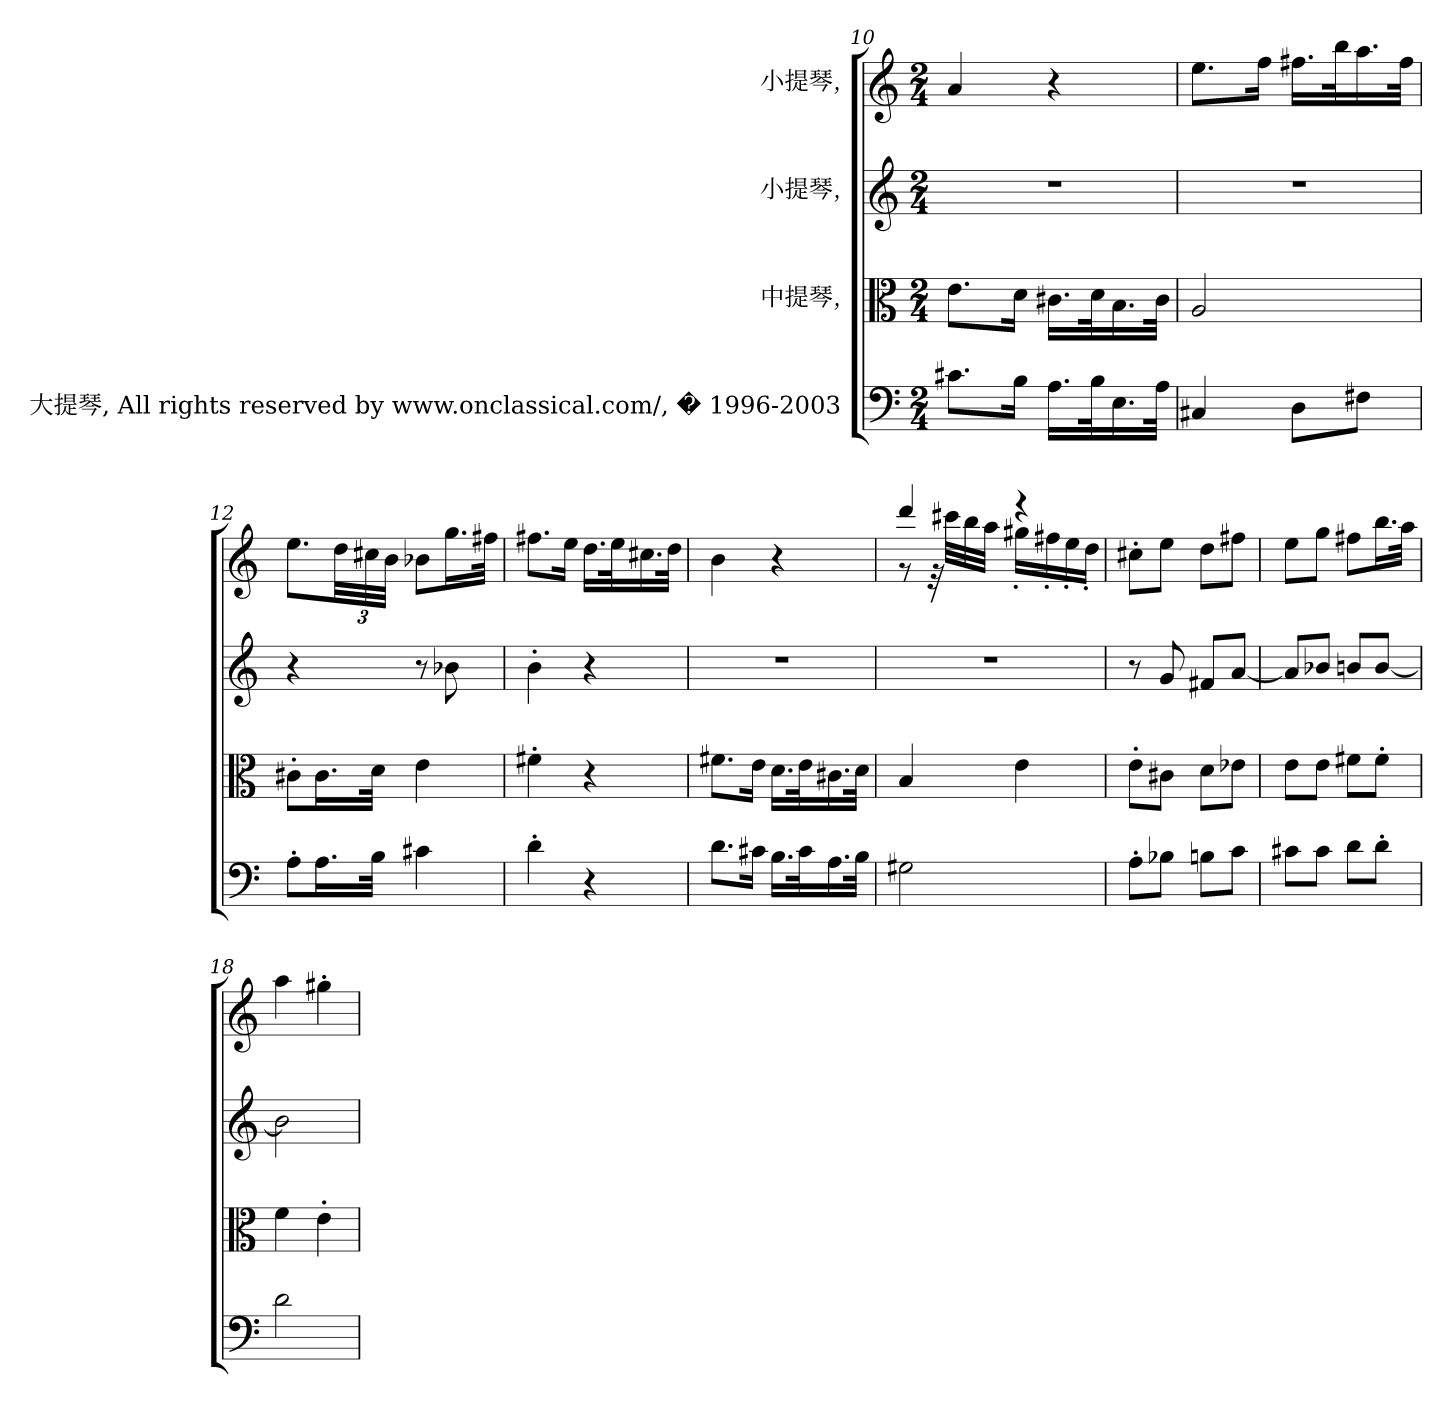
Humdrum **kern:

**kern	**kern	**kern	**kern
*part4	*part3	*part2	*part1
*staff4	*staff3	*staff2	*staff1
*I"大提琴, All rights reserved by www.onclassical.com/, � 1996-2003	*I"中提琴,	*I"小提琴,	*I"小提琴,
!!LO:PB:g=z
*clefF4	*clefC3	*clefG2	*clefG2
*k[]	*k[]	*k[]	*k[]
*M2/4	*M2/4	*M2/4	*M2/4
=10	=10	=10	=10
8.c#X\L	8.e\L	2r	4a/
16B\Jk	16d\Jk	.	.
16.A\LL	16.c#X\LL	.	4r
32B\K	32d\K	.	.
16.E\	16.B\	.	.
32A\JJk	32c#\JJk	.	.
=11	=11	=11	=11
4C#X/	2A/	2r	8.ee\L
.	.	.	16ff\Jk
8D\L	.	.	16.ff#X\LL
.	.	.	32bb\K
8F#X\J	.	.	16.aa\
.	.	.	32ff#\JJk
=12	=12	=12	=12
8A'\L	8c#X'\L	4r	8.ee\L
16.A\L	16.c#\L	.	.
*	*	*	*Xbrackettup
.	.	.	48dd\LL
.	.	.	48cc#X\
32B\JJk	32d\JJk	.	.
.	.	.	48b\JJJ
4c#X\	4e\	8r	8b-X\L
.	.	8b-X\	16.gg\L
.	.	.	32ff#X\JJk
=13	=13	=13	=13
4d'\	4f#X'\	4b'\	8.ff#X\L
.	.	.	16ee\Jk
4r	4r	4r	16.dd\LL
.	.	.	32ee\K
.	.	.	16.cc#X\
.	.	.	32dd\JJk
!!LO:LB:g=z
=14	=14	=14	=14
8.d\L	8.f#X\L	2r	4b\
16c#X\Jk	16e\Jk	.	.
16.B\LL	16.d\LL	.	4r
32c#\K	32e\K	.	.
16.A\	16.c#X\	.	.
32B\JJk	32d\JJk	.	.
=15	=15	=15	=15
*	*	*	*^
2G#X\	4B/	2r	4ddd/	8r
.	.	.	.	32r
.	.	.	.	32ccc#X\LLL
.	.	.	.	32bb\
.	.	.	.	32aa\JJJ
.	4e\	.	4r	16gg#X'\LL
.	.	.	.	16ff#X'\
.	.	.	.	16ee'\
.	.	.	.	16dd'\JJ
*	*	*	*v	*v
=16	=16	=16	=16
8A'\L	8e'\L	8r	8cc#X'\L
8B-X\J	8c#X\J	8g/	8ee\J
8Bn\L	8d\L	8f#X/L	8dd\L
8c\J	8e-X\J	[8a/J	8ff#X\J
=17	=17	=17	=17
8c#X\L	8e\L	8a/L]	8ee\L
8c#\J	8e\J	8b-X/J	8gg\J
8d\L	8f#X\L	8bn/L	8ff#X\L
8d'\J	8f#'\J	[8b/J	16.bb\L
.	.	.	32aa\JJk
=18	=18	=18	=18
2d\	4f\	2b\]	4aa\
.	4e'\	.	4gg#X'\
=	=	=	=
*-	*-	*-	*-
